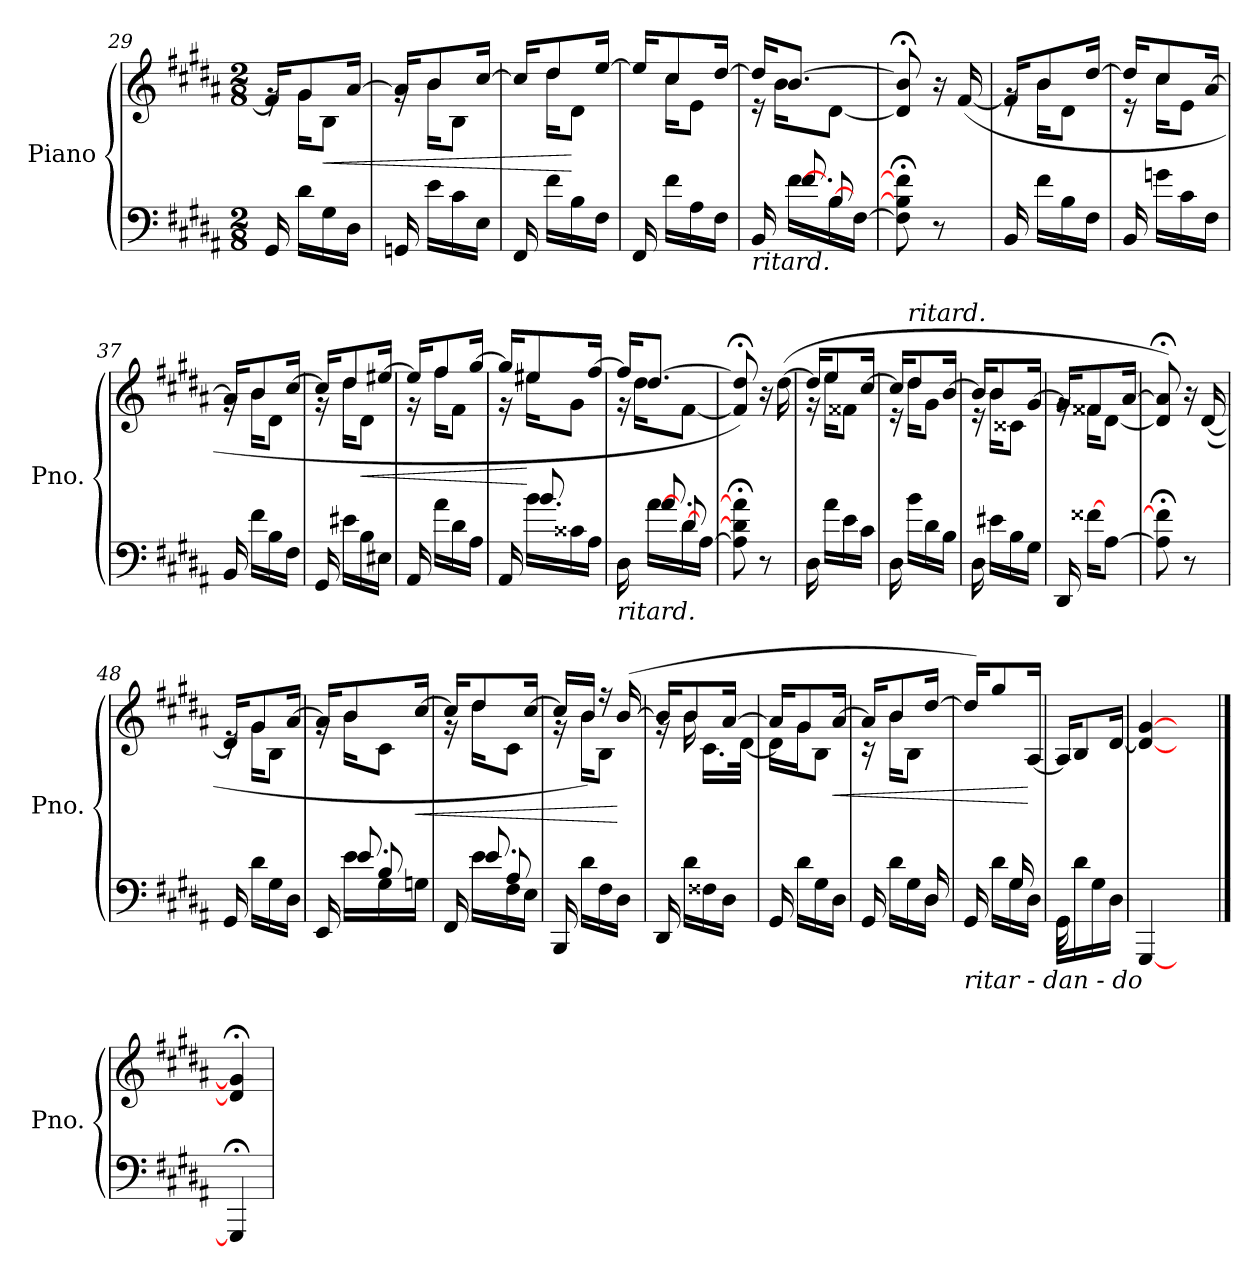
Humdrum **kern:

**kern	**kern	**dynam
*part1	*part1	*part1
*staff2	*staff1	*staff1/2
*I"Piano	*	*
*I'Pno.	*	*
*clefF4	*clefG2	*
*k[f#c#g#d#a#]	*k[f#c#g#d#a#]	*
*M2/8	*M2/8	*
=29	=29	=29
*	*^	*
16GG#/	16f##/KL]	16rg	.
16d#\LL	8g#/	16g#\KL	.
!	!	!	!LO:HP:b
16G#\	.	8B\J	<
16D#\JJ	[16a#/Jk	.	.
=30	=30	=30	=30
16GGn/	16a#/KL]	16rg	.
16e\LL	8b/	16b\KL	.
16c#\	.	8B\J	.
16E\JJ	[16cc#/Jk	.	.
=31	=31	=31	=31
16FF#/	16cc#/KL]	16ryy	.
16f#\LL	8dd#/	16dd#\KL	.
16B\	.	8d#\J	[
16F#\JJ	[16ee/Jk	.	.
=32	=32	=32	=32
16FF#/	16ee/KL]	16ryy	.
16f#\LL	8cc#/	16cc#\KL	.
16A#\	.	8e\J	.
16F#\JJ	[16dd#/Jk	.	.
=33	=33	=33	=33
*^	*	*	*
*	*^	*	*	*
!LO:TX:b:i:t=ritard.	!	!	!	!	!
16BB/	16ryy	8ryy	16dd#/KL]	16r	.
[16f#\LL	8.f#/	.	[8.b/J	16b\KL	.
[16B\	.	8B/	.	[8d#\J	.
[16F#\JJ	.	.	.	.	.
*v	*v	*v	*	*	*
*	*v	*v	*
!!LO:LB:g=z
=34	=34	=34
8F#\]; 8B\]; 8f#\];	8d#/];< 8b/];<	.
8r	16r	.
.	(>[16f#/	.
=35	=35	=35
*	*^	*
16BB/	16f#/KL]	16rg	.
16f#\LL	8b/	16b\KL	.
16B\	.	8d#\J	.
16F#\JJ	[16dd#/Jk	.	.
=36	=36	=36	=36
16BB/	16dd#/KL]	16r	.
16gn\LL	8cc#/	16cc#\KL	.
16c#\	.	8e\J	.
16F#\JJ	[16a#/Jk	.	.
=37	=37	=37	=37
16BB/	16a#/KL]	16rg	.
16f#\LL	8b/	16b\KL	.
16B\	.	8d#\J	.
16F#\JJ	[16cc#/Jk	.	.
=38	=38	=38	=38
16GG#/	16cc#/KL]	16rg	.
16e#X\LL	8dd#/	16dd#\KL	.
!	!	!	!LO:HP:b
16B\	.	8d#\J	<
16E#X\JJ	[16ee#X/Jk	.	.
=39	=39	=39	=39
16AA#/	16ee#/KL]	16r	.
16a#\LL	8ff#/	16ff#\KL	.
16d#\	.	8f#\J	.
16A#\JJ	[16gg#/Jk	.	.
!!LO:LB:g=z	!!
=40	=40	=40	=40
*^	*	*	*
16AA#/	16ryy	16gg#/KL]	16r	.
16b\LL	8.b/	8ee#X/	16ee#\KL	[
16c##X\	.	.	8g#\J	.
16A#\JJ	.	[16ff#/Jk	.	.
=41	=41	=41	=41	=41
*	*^	*	*	*
!LO:TX:b:i:t=ritard.	!	!	!	!	!
16D#\	16ryy	8ryy	16ff#/KL]	16r	.
[16a#\LL	8.a#/	.	[8.dd#/J	16dd#\KL	.
[16d#\	.	8d#/	.	[8f#\J	.
[16A#\JJ	.	.	.	.	.
*v	*v	*v	*	*	*
*	*v	*v	*
=42	=42	=42
8A#\]; 8d#\]; 8a#\];	8f#/];< 8dd#/];<)	.
8r	16r	.
.	(>[16dd#\	.
=43	=43	=43
*	*^	*
16D#\	16dd#/KL]	16r	.
16a#\LL	8ee/	16ee\KL	.
16e\	.	8f##X\J	.
16c#\JJ	[16cc#/Jk	.	.
=44	=44	=44	=44
16D#\	16cc#/KL]	16r	.
!	!LO:TX:a:i:t=ritard.	!	!
16b\LL	8dd#/	16dd#\KL	.
16d#\	.	8g#\J	.
16B\JJ	[16b/Jk	.	.
=45	=45	=45	=45
16D#\	16b/KL]	16r	.
16e#X\LL	8b/	16b\KL	.
16B\	.	8c##X\J	.
16G#\JJ	[16g#/Jk	.	.
!!LO:LB:g=z	!!
=46	=46	=46	=46
16DD#/	16g#/KL]	16rg	.
[16f##X\KL	8f##X/	16f##\KL	.
[8A#\J	.	[8d#\J	.
.	[16a#/Jk	.	.
*	*v	*v	*
=47	=47	=47
8A#\]; 8f##\];	8d#/];< 8a#/];<)	.
8r	16r	.
.	(>[16d#/	.
=48	=48	=48
*	*^	*
16GG#/	16d#/KL]	16re	.
16d#\LL	8g#/	16g#\KL	.
16G#\	.	8B\J	.
16D#\JJ	[16a#/Jk	.	.
=49	=49	=49	=49
*^	*	*	*
*	*^	*	*	*
16EE/	16ryy	8ryy	16a#/KL]	16rg	.
16e\LL	8.e/	.	8b/	16b\KL	.
16G#\	.	8B/	.	8c#\J	.
!	!	!	!	!	!LO:HP:b
16Gn\JJ	.	.	[16cc#/Jk	.	<
=50	=50	=50	=50	=50	=50
16FF#/	16ryy	8ryy	16cc#/KL]	16rg	.
16e\LL	8.e/	.	8dd#/	16dd#\KL	.
16F#\	.	8A#/	.	8c#\J	.
16E\JJ	.	.	[16cc#/Jk	.	.
*v	*v	*v	*	*	*
=51	=51	=51	=51
16BBB/	16cc#/LL]	16rg	.
16d#\LL	16b/JJ)	16b\KL	.
16F#\	16r	8B\J	.
16D#\JJ	(>[16b/	.	[
!!LO:LB:g=z	!!
=52	=52	=52	=52
16DD#/	16b/KL]	16rg	.
16d#\LL	8b/	16b\	.
16F##X\	.	16.c#\LL	.
16D#\JJ	[16a#/Jk	.	.
.	.	[32d#\JJk	.
=53	=53	=53	=53
16GG#/	16a#/KL]	16d#\LL]	.
16d#\LL	8g#/	16g#\J	.
16G#\	.	8B\J	.
!	!	!	!LO:HP:b
16D#\JJ	[16a#/Jk	.	<
=54	=54	=54	=54
*^	*	*	*
16GG#/	8.ryy	16a#/KL]	16r	.
16d#\LL	.	8b/	16b\KL	.
16G#\	.	.	8B\J	.
(>16D#\JJ	16D#/	[16dd#/Jk	.	.
*	*	*v	*v	*
=55	=55	=55	=55
!LO:TX:b:i:t=ritar        -        dan       -       do	!	!	!
16GG#/	8ryy	16dd#/KL])	.
16d#\LL	.	8gg#/	.
16G#\	16G#/	.	.
16D#\JJ	16ryy	[16A#/Jk	[
=56	=56	=56	=56
16GG#/LL	16GG#\	16A#/KL]	.
16d#\	8.ryy	8B/	.
16G#\	.	.	.
16D#\JJ	.	[16d#/Jk	.
*v	*v	*	*
=57	=57	=57
[4GGG#/	4d#/_ [4g#/)	.
4ryy	4ryy	.
==58	==58	==58
4GGG#;/]	4d#/];< 4g#/];<	.
=	=	=
*-	*-	*-
